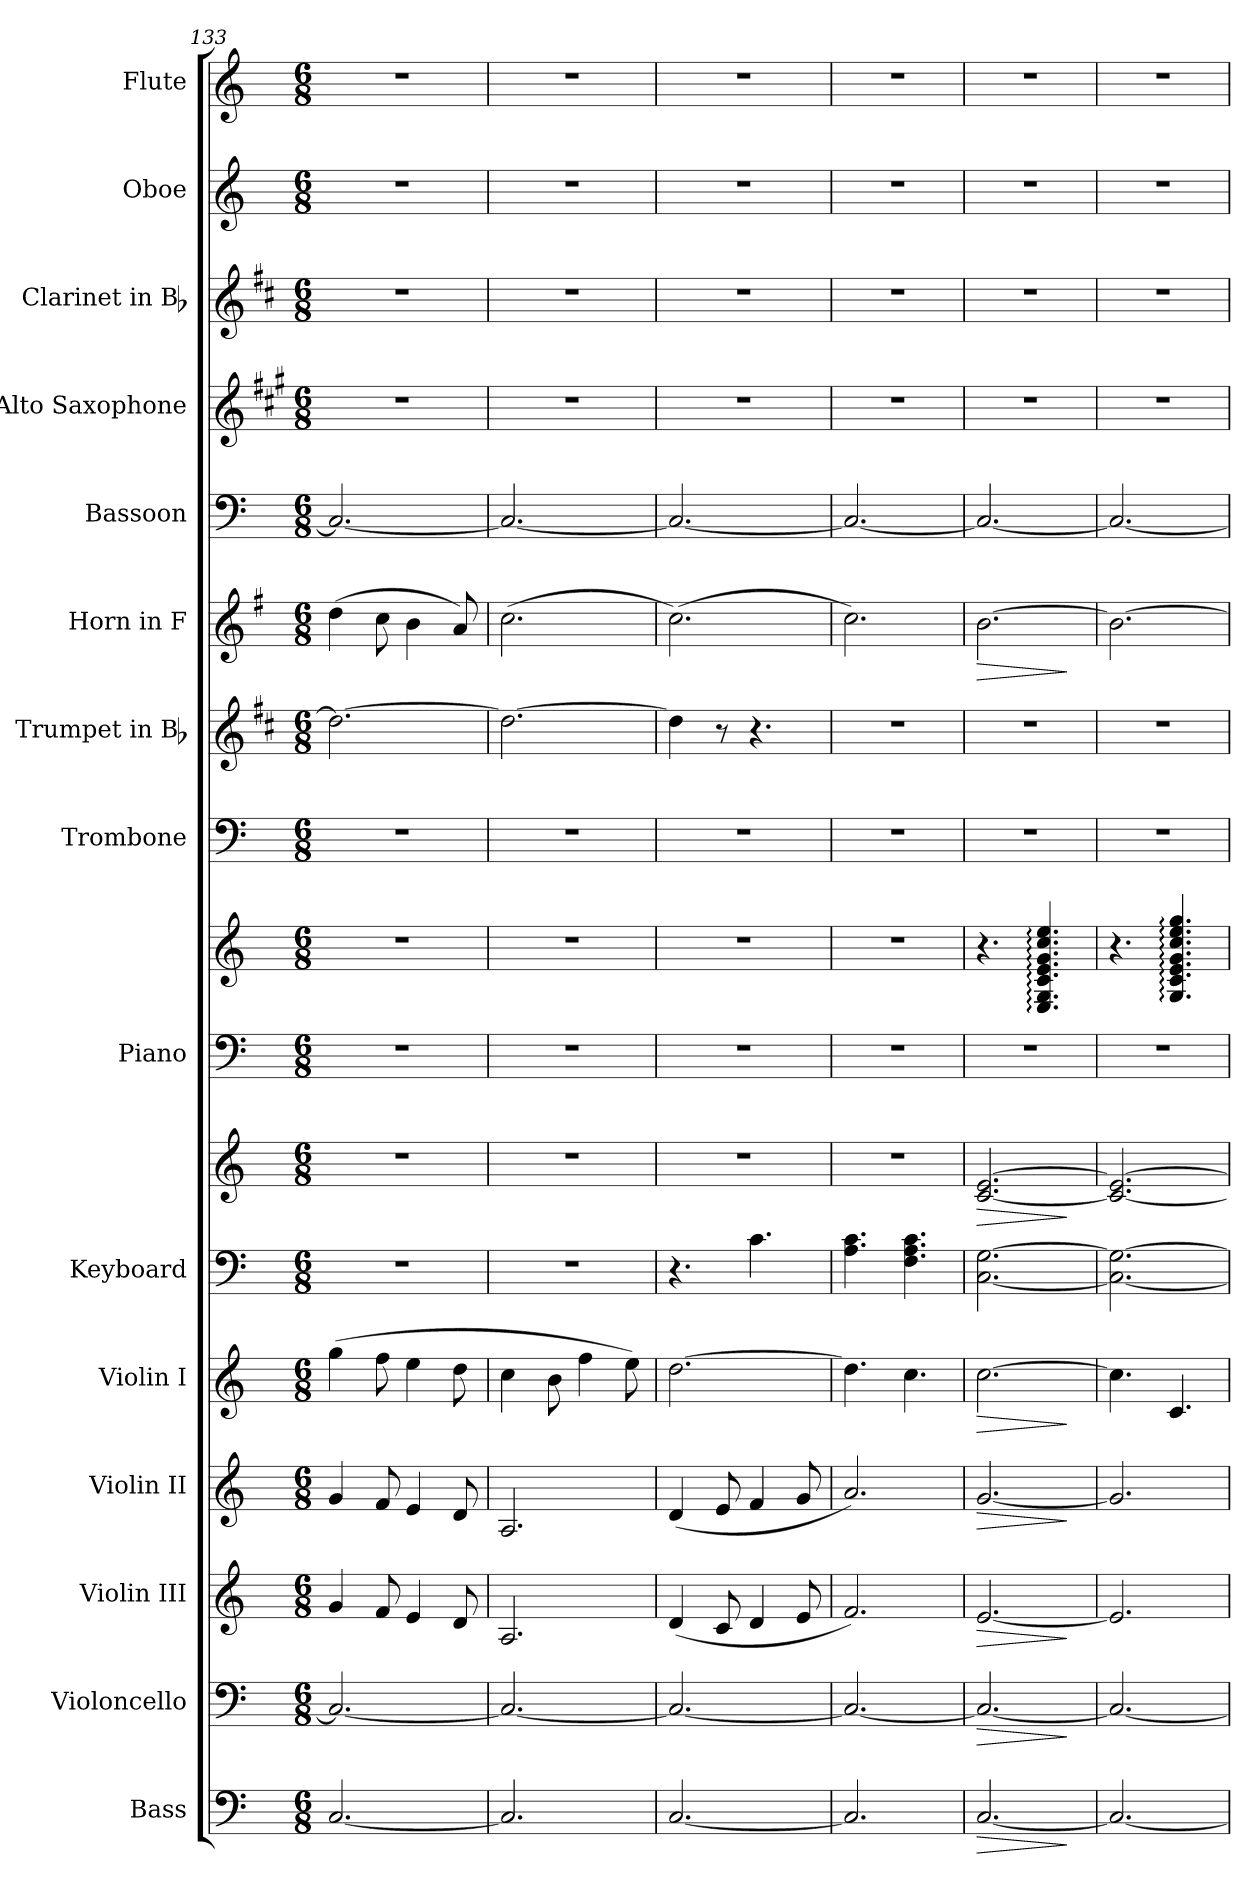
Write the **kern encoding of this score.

**kern	**dynam	**kern	**dynam	**kern	**dynam	**kern	**dynam	**kern	**dynam	**kern	**kern	**dynam	**kern	**kern	**kern	**kern	**kern	**dynam	**kern	**kern	**kern	**kern	**kern
*part15	*part15	*part14	*part14	*part13	*part13	*part12	*part12	*part11	*part11	*part10	*part10	*part10	*part9	*part9	*part8	*part7	*part6	*part6	*part5	*part4	*part3	*part2	*part1
*staff17	*staff17	*staff16	*staff16	*staff15	*staff15	*staff14	*staff14	*staff13	*staff13	*staff12	*staff11	*staff11/12	*staff10	*staff9	*staff8	*staff7	*staff6	*staff6	*staff5	*staff4	*staff3	*staff2	*staff1
*I"Bass	*	*I"Violoncello	*	*I"Violin III	*	*I"Violin II	*	*I"Violin I	*	*I"Keyboard	*	*	*I"Piano	*	*I"Trombone	*I"Trumpet in Bb	*I"Horn in F	*	*I"Bassoon	*I"Alto Saxophone	*I"Clarinet in Bb	*I"Oboe	*I"Flute
*I'Bass	*	*I'Vc.	*	*I'Vln. III	*	*I'Vln. II	*	*I'Vln. I	*	*I'Kbd.	*	*	*I'Pno.	*	*I'Tbn.	*I'Tpt.	*I'Hn.	*	*I'Bsn.	*I'A. Sax.	*I'Cl.	*I'Ob.	*I'Fl.
*clefF4	*	*clefF4	*	*clefG2	*	*clefG2	*	*clefG2	*	*clefF4	*clefG2	*	*clefF4	*clefG2	*clefF4	*clefG2	*clefG2	*	*clefF4	*clefG2	*clefG2	*clefG2	*clefG2
*ITrd7c12	*	*	*	*	*	*	*	*	*	*	*	*	*	*	*	*ITrd1c2	*ITrd4c7	*	*	*ITrd5c9	*ITrd1c2	*	*
*k[]	*	*k[]	*	*k[]	*	*k[]	*	*k[]	*	*k[]	*k[]	*	*k[]	*k[]	*k[]	*k[]	*k[]	*	*k[]	*k[]	*k[]	*k[]	*k[]
*C:	*	*C:	*	*C:	*	*C:	*	*C:	*	*C:	*C:	*	*C:	*C:	*C:	*C:	*C:	*	*C:	*C:	*C:	*C:	*C:
*M6/8	*	*M6/8	*	*M6/8	*	*M6/8	*	*M6/8	*	*M6/8	*M6/8	*	*M6/8	*M6/8	*M6/8	*M6/8	*M6/8	*	*M6/8	*M6/8	*M6/8	*M6/8	*M6/8
=133	=133	=133	=133	=133	=133	=133	=133	=133	=133	=133	=133	=133	=133	=133	=133	=133	=133	=133	=133	=133	=133	=133	=133
!	!	!	!	!	!	!	!	!	!	!LO:N:vis=1	!LO:N:vis=1	!	!LO:N:vis=1	!LO:N:vis=1	!LO:N:vis=1	!	!	!	!	!LO:N:vis=1	!LO:N:vis=1	!LO:N:vis=1	!LO:N:vis=1
[<2.CCi/	.	2.Ci/_<	.	4gi/	.	4gi/	.	(4ggi\	.	2.r	2.r	.	2.r	2.r	2.r	2.cci\_>	(4gi\	.	2.Ci/_<	2.r	2.r	2.r	2.r
.	.	.	.	8fi/	.	8fi/	.	8ffi\	.	.	.	.	.	.	.	.	8fi\	.	.	.	.	.	.
.	.	.	.	4ei/	.	4ei/	.	4eei\	.	.	.	.	.	.	.	.	4ei\	.	.	.	.	.	.
.	.	.	.	8di/	.	8di/	.	8ddi\	.	.	.	.	.	.	.	.	8di/)	.	.	.	.	.	.
=134	=134	=134	=134	=134	=134	=134	=134	=134	=134	=134	=134	=134	=134	=134	=134	=134	=134	=134	=134	=134	=134	=134	=134
!	!	!	!	!	!	!	!	!	!	!LO:N:vis=1	!LO:N:vis=1	!	!LO:N:vis=1	!LO:N:vis=1	!LO:N:vis=1	!	!	!	!	!LO:N:vis=1	!LO:N:vis=1	!LO:N:vis=1	!LO:N:vis=1
2.CCi/]	.	2.Ci/_<	.	2.Ai/	.	2.Ai/	.	4cci\	.	2.r	2.r	.	2.r	2.r	2.r	2.cci\_>	(2.fi\	.	2.Ci/_<	2.r	2.r	2.r	2.r
.	.	.	.	.	.	.	.	8bi\	.	.	.	.	.	.	.	.	.	.	.	.	.	.	.
.	.	.	.	.	.	.	.	4ffi\	.	.	.	.	.	.	.	.	.	.	.	.	.	.	.
.	.	.	.	.	.	.	.	8eei\)	.	.	.	.	.	.	.	.	.	.	.	.	.	.	.
=135	=135	=135	=135	=135	=135	=135	=135	=135	=135	=135	=135	=135	=135	=135	=135	=135	=135	=135	=135	=135	=135	=135	=135
!	!	!	!	!	!	!	!	!	!	!	!LO:N:vis=1	!	!LO:N:vis=1	!LO:N:vis=1	!LO:N:vis=1	!	!	!	!	!LO:N:vis=1	!LO:N:vis=1	!LO:N:vis=1	!LO:N:vis=1
[<2.CCi/	.	2.Ci/_<	.	(4di/	.	(4di/	.	[>2.ddi\	.	4.r	2.r	.	2.r	2.r	2.r	4cci\]	(2.fi\)	.	2.Ci/_<	2.r	2.r	2.r	2.r
.	.	.	.	8ci/	.	8ei/	.	.	.	.	.	.	.	.	.	8r	.	.	.	.	.	.	.
.	.	.	.	4di/	.	4fi/	.	.	.	4.ci\	.	.	.	.	.	4.r	.	.	.	.	.	.	.
.	.	.	.	8ei/	.	8gi/	.	.	.	.	.	.	.	.	.	.	.	.	.	.	.	.	.
=136	=136	=136	=136	=136	=136	=136	=136	=136	=136	=136	=136	=136	=136	=136	=136	=136	=136	=136	=136	=136	=136	=136	=136
!	!	!	!	!	!	!	!	!	!	!	!LO:N:vis=1	!	!LO:N:vis=1	!LO:N:vis=1	!LO:N:vis=1	!LO:N:vis=1	!	!	!	!LO:N:vis=1	!LO:N:vis=1	!LO:N:vis=1	!LO:N:vis=1
2.CCi/]	.	2.Ci/_<	.	2.fi/)	.	2.ai/)	.	4.ddi\]	.	4.Ai\ 4.ci	2.r	.	2.r	2.r	2.r	2.r	2.fi\)	.	2.Ci/_<	2.r	2.r	2.r	2.r
.	.	.	.	.	.	.	.	4.cci\	.	4.Fi\ 4.Ai 4.ci	.	.	.	.	.	.	.	.	.	.	.	.	.
=137	=137	=137	=137	=137	=137	=137	=137	=137	=137	=137	=137	=137	=137	=137	=137	=137	=137	=137	=137	=137	=137	=137	=137
!	!LO:HP:b	!	!LO:HP:b	!	!LO:HP:b	!	!LO:HP:b	!	!LO:HP:b	!	!	!LO:HP:b	!LO:N:vis=1	!	!LO:N:vis=1	!LO:N:vis=1	!	!LO:HP:b	!	!LO:N:vis=1	!LO:N:vis=1	!LO:N:vis=1	!LO:N:vis=1
[<2.CCi/	>	2.Ci/_<	>	[<2.ei/	>	[<2.gi/	>	[>2.cci\	>	[<2.Ci\ [>2.Gi	[<2.ci/ [>2.ei	>	2.r	4.r	2.r	2.r	[>2.ei\	>	2.Ci/_<	2.r	2.r	2.r	2.r
.	.	.	.	.	.	.	.	.	.	.	.	.	.	4.Ei/: 4.Gi: 4.ci: 4.ei: 4.gi: 4.cci: 4.eei:	.	.	.	.	.	.	.	.	.
.	]	.	]	.	]	.	]	.	]	.	.	]	.	.	.	.	.	]	.	.	.	.	.
=138	=138	=138	=138	=138	=138	=138	=138	=138	=138	=138	=138	=138	=138	=138	=138	=138	=138	=138	=138	=138	=138	=138	=138
!	!	!	!	!	!	!	!	!	!	!	!	!	!LO:N:vis=1	!	!LO:N:vis=1	!LO:N:vis=1	!	!	!	!LO:N:vis=1	!LO:N:vis=1	!LO:N:vis=1	!LO:N:vis=1
2.CCi/_<	.	2.Ci/_<	.	2.ei/]	.	2.gi/]	.	4.cci\]	.	2.Ci\_< 2.Gi_>	2.ci/_< 2.ei_>	.	2.r	4.r	2.r	2.r	2.ei\_>	.	2.Ci/_<	2.r	2.r	2.r	2.r
.	.	.	.	.	.	.	.	4.ci/	.	.	.	.	.	4.Gi/: 4.ci: 4.ei: 4.gi: 4.cci: 4.eei: 4.ggi:	.	.	.	.	.	.	.	.	.
=	=	=	=	=	=	=	=	=	=	=	=	=	=	=	=	=	=	=	=	=	=	=	=
*-	*-	*-	*-	*-	*-	*-	*-	*-	*-	*-	*-	*-	*-	*-	*-	*-	*-	*-	*-	*-	*-	*-	*-
